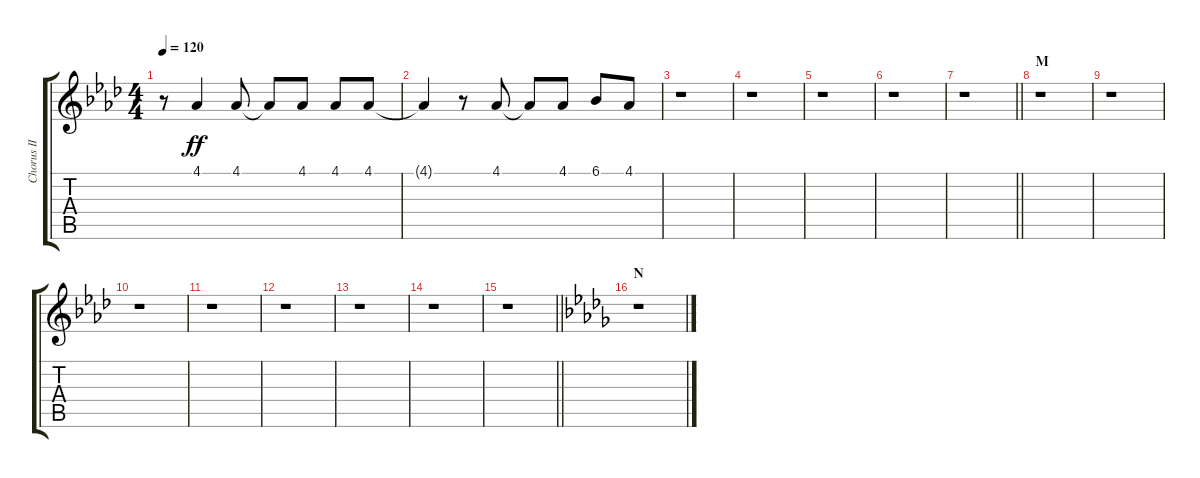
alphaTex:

\track ("Chorus II" "Chorus II") {instrument voiceoohs}
\staff {score tabs}
\tuning (E4 B3 G3 D3 A2 E2) {hide}
\ts (4 4)
\tempo 120
\clef g2
\ks ab
r.8{dy ff} 4.1.4 4.1.8 4.1{t}.8 4.1.8 4.1.8 4.1.8 |
4.1{t}.4 r.8 4.1.8 4.1{t}.8 4.1.8 6.1.8 4.1.8 |
r.1 |
r.1 |
r.1 |
r.1 |
\barLineRight lightlight
r.1 |
\section ("" "M")
r.1 |
r.1 |
r.1 |
r.1 |
r.1 |
r.1 |
r.1 |
\barLineRight lightlight
r.1 |
\section ("" "N")
\ks db
r.1
